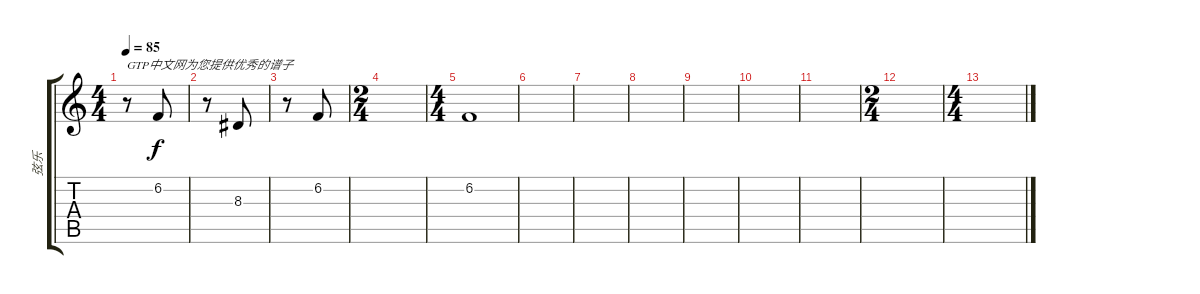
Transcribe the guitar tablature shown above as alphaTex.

\track ("弦乐" "弦乐") {instrument stringensemble1}
\staff {score tabs}
\tuning (E4 B3 G3 D3 A2 E2) {hide}
\ts (4 4)
\tempo 85
\clef g2
\ks c
r.8{txt "GTP中文网为您提供优秀的谱子" dy f} 6.2.8 |
r.8 8.3.8 |
r.8 6.2.8 |
\ts (2 4)
|
\ts (4 4)
6.2.1 |
|
|
|
|
|
|
\ts (2 4)
|
\ts (4 4)
